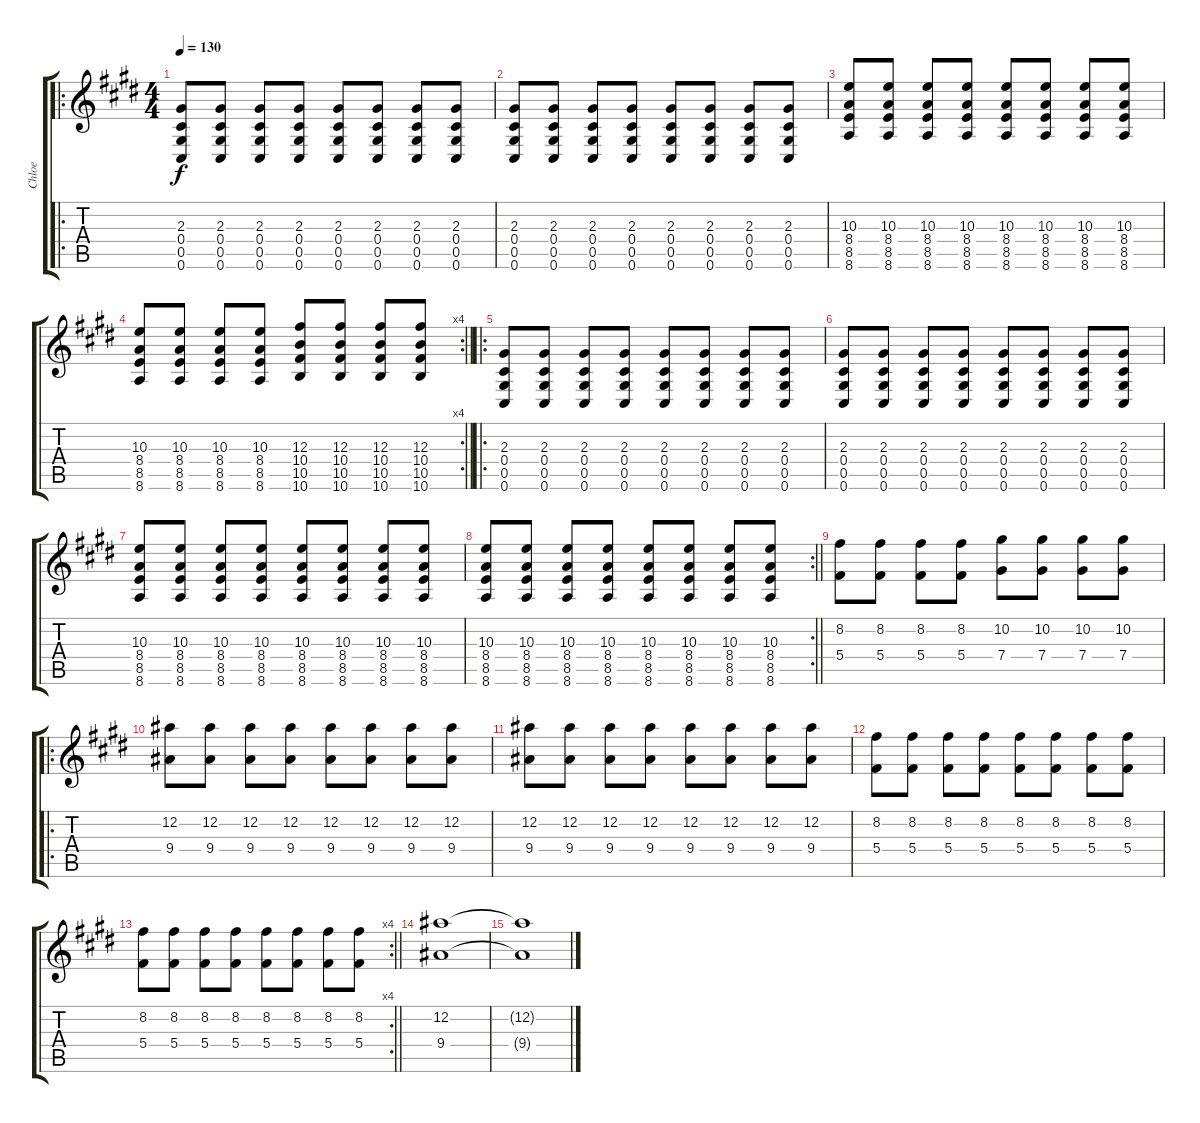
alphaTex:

\track ("Chloe" "Chloe") {instrument distortionguitar}
\staff {score tabs}
\tuning (Eb4 Bb3 Gb3 Db3 Ab2 Db2) {hide}
\ro
\ts (4 4)
\tempo 130
\clef g2
\ks c#minor
(2.3 0.4 0.5 0.6).8{dy f} (2.3 0.4 0.5 0.6).8 (2.3 0.4 0.5 0.6).8 (2.3 0.4 0.5 0.6).8 (2.3 0.4 0.5 0.6).8 (2.3 0.4 0.5 0.6).8 (2.3 0.4 0.5 0.6).8 (2.3 0.4 0.5 0.6).8 |
(2.3 0.4 0.5 0.6).8 (2.3 0.4 0.5 0.6).8 (2.3 0.4 0.5 0.6).8 (2.3 0.4 0.5 0.6).8 (2.3 0.4 0.5 0.6).8 (2.3 0.4 0.5 0.6).8 (2.3 0.4 0.5 0.6).8 (2.3 0.4 0.5 0.6).8 |
(10.3 8.4 8.5 8.6).8 (10.3 8.4 8.5 8.6).8 (10.3 8.4 8.5 8.6).8 (10.3 8.4 8.5 8.6).8 (10.3 8.4 8.5 8.6).8 (10.3 8.4 8.5 8.6).8 (10.3 8.4 8.5 8.6).8 (10.3 8.4 8.5 8.6).8 |
\rc 4
\barLineRight lightlight
(10.3 8.4 8.5 8.6).8 (10.3 8.4 8.5 8.6).8 (10.3 8.4 8.5 8.6).8 (10.3 8.4 8.5 8.6).8 (12.3 10.4 10.5 10.6).8 (12.3 10.4 10.5 10.6).8 (12.3 10.4 10.5 10.6).8 (12.3 10.4 10.5 10.6).8 |
\ro
(2.3 0.4 0.5 0.6).8 (2.3 0.4 0.5 0.6).8 (2.3 0.4 0.5 0.6).8 (2.3 0.4 0.5 0.6).8 (2.3 0.4 0.5 0.6).8 (2.3 0.4 0.5 0.6).8 (2.3 0.4 0.5 0.6).8 (2.3 0.4 0.5 0.6).8 |
(2.3 0.4 0.5 0.6).8 (2.3 0.4 0.5 0.6).8 (2.3 0.4 0.5 0.6).8 (2.3 0.4 0.5 0.6).8 (2.3 0.4 0.5 0.6).8 (2.3 0.4 0.5 0.6).8 (2.3 0.4 0.5 0.6).8 (2.3 0.4 0.5 0.6).8 |
(10.3 8.4 8.5 8.6).8 (10.3 8.4 8.5 8.6).8 (10.3 8.4 8.5 8.6).8 (10.3 8.4 8.5 8.6).8 (10.3 8.4 8.5 8.6).8 (10.3 8.4 8.5 8.6).8 (10.3 8.4 8.5 8.6).8 (10.3 8.4 8.5 8.6).8 |
\rc 2
\barLineRight lightlight
(10.3 8.4 8.5 8.6).8 (10.3 8.4 8.5 8.6).8 (10.3 8.4 8.5 8.6).8 (10.3 8.4 8.5 8.6).8 (10.3 8.4 8.5 8.6).8 (10.3 8.4 8.5 8.6).8 (10.3 8.4 8.5 8.6).8 (10.3 8.4 8.5 8.6).8 |
(8.2 5.4).8 (8.2 5.4).8 (8.2 5.4).8 (8.2 5.4).8 (10.2 7.4).8 (10.2 7.4).8 (10.2 7.4).8 (10.2 7.4).8 |
\ro
\ks e
(12.2 9.4).8 (12.2 9.4).8 (12.2 9.4).8 (12.2 9.4).8 (12.2 9.4).8 (12.2 9.4).8 (12.2 9.4).8 (12.2 9.4).8 |
(12.2 9.4).8 (12.2 9.4).8 (12.2 9.4).8 (12.2 9.4).8 (12.2 9.4).8 (12.2 9.4).8 (12.2 9.4).8 (12.2 9.4).8 |
(8.2 5.4).8 (8.2 5.4).8 (8.2 5.4).8 (8.2 5.4).8 (8.2 5.4).8 (8.2 5.4).8 (8.2 5.4).8 (8.2 5.4).8 |
\rc 4
\barLineRight lightlight
(8.2 5.4).8 (8.2 5.4).8 (8.2 5.4).8 (8.2 5.4).8 (8.2 5.4).8 (8.2 5.4).8 (8.2 5.4).8 (8.2 5.4).8 |
(12.2 9.4).1 |
(12.2{t} 9.4{t}).1
